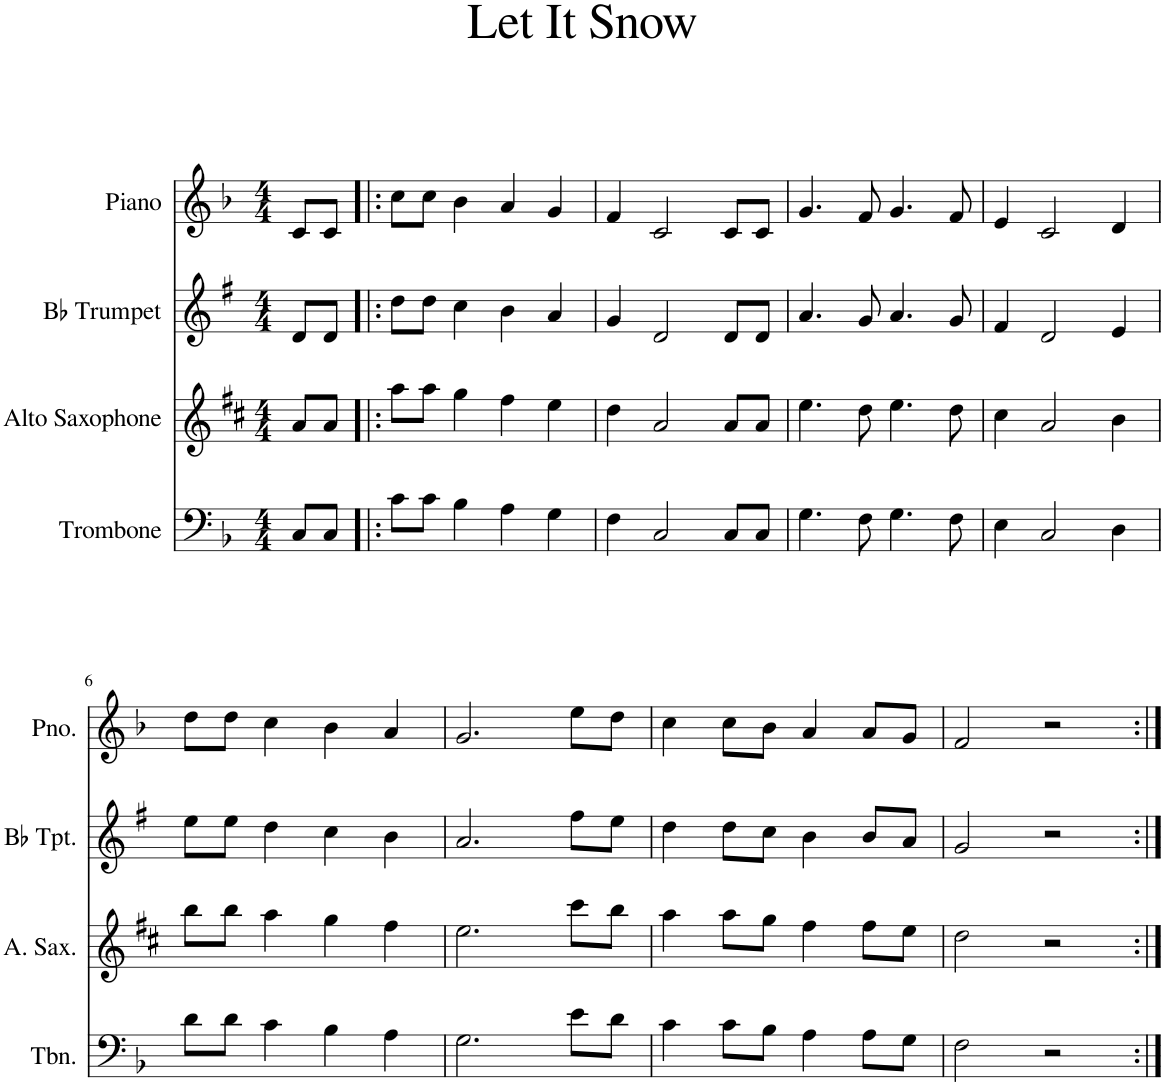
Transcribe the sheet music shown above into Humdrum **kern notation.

**kern	**kern	**kern	**kern
*part4	*part3	*part2	*part1
*staff4	*staff3	*staff2	*staff1
*I"Trombone	*I"Alto Saxophone	*I"Bb Trumpet	*I"Piano
*I'Tbn.	*I'A. Sax.	*I'Bb Tpt.	*I'Pno.
*clefF4	*clefG2	*clefG2	*clefG2
*	*Trd5c9	*Trd1c2	*
*k[b-]	*k[f#c#]	*k[f#]	*k[b-]
*M4/4	*M4/4	*M4/4	*M4/4
=1	=1	=1	=1
8C/L	8a/L	8d/L	8c/L
8C/J	8a/J	8d/J	8c/J
=2!|:	=2!|:	=2!|:	=2!|:
8c\L	8aa\L	8dd\L	8cc\L
8c\J	8aa\J	8dd\J	8cc\J
4B-\	4gg\	4cc\	4b-\
4A\	4ff#\	4b\	4a/
4G\	4ee\	4a/	4g/
=3	=3	=3	=3
4F\	4dd\	4g/	4f/
2C/	2a/	2d/	2c/
8C/L	8a/L	8d/L	8c/L
8C/J	8a/J	8d/J	8c/J
=4	=4	=4	=4
4.G\	4.ee\	4.a/	4.g/
8F\	8dd\	8g/	8f/
4.G\	4.ee\	4.a/	4.g/
8F\	8dd\	8g/	8f/
=5	=5	=5	=5
4E\	4cc#\	4f#/	4e/
2C/	2a/	2d/	2c/
4D\	4b\	4e/	4d/
!!LO:LB:g=z
=6	=6	=6	=6
8d\L	8bb\L	8ee\L	8dd\L
8d\J	8bb\J	8ee\J	8dd\J
4c\	4aa\	4dd\	4cc\
4B-\	4gg\	4cc\	4b-\
4A\	4ff#\	4b\	4a/
=7	=7	=7	=7
2.G\	2.ee\	2.a/	2.g/
8e\L	8ccc#\L	8ff#\L	8ee\L
8d\J	8bb\J	8ee\J	8dd\J
=8	=8	=8	=8
4c\	4aa\	4dd\	4cc\
8c\L	8aa\L	8dd\L	8cc\L
8B-\J	8gg\J	8cc\J	8b-\J
4A\	4ff#\	4b\	4a/
8A\L	8ff#\L	8b/L	8a/L
8G\J	8ee\J	8a/J	8g/J
=9	=9	=9	=9
2F\	2dd\	2g/	2f/
2r	2r	2r	2r
=:|!	=:|!	=:|!	=:|!
*-	*-	*-	*-
